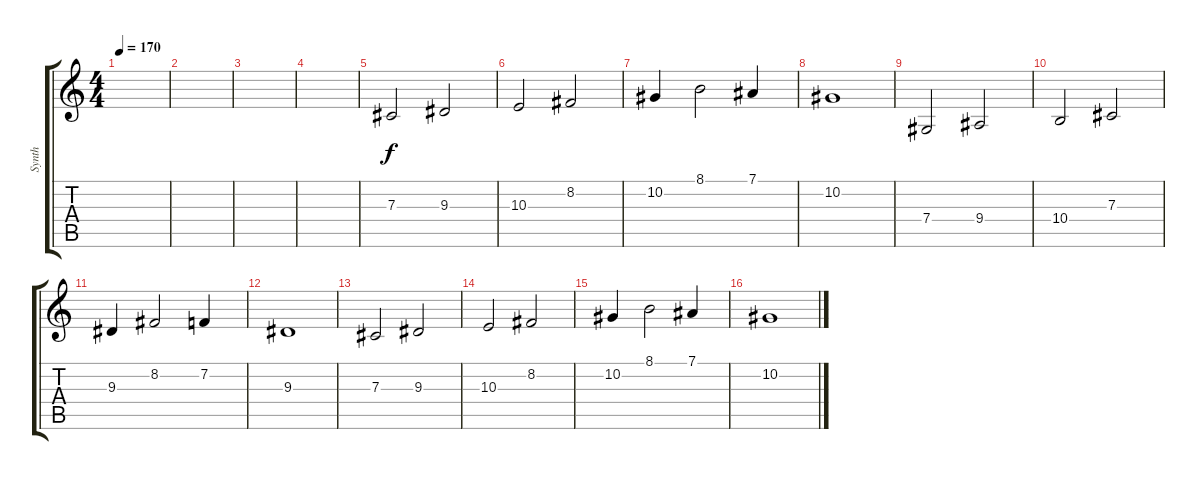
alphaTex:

\track ("Synth" "Synth") {instrument vibraphone}
\staff {score tabs}
\tuning (Eb4 Bb3 Gb3 Db3 Ab2 Eb2) {hide}
\ts (4 4)
\tempo 170
\clef g2
\ks c
|
|
|
|
7.3.2{instrument overdrivenguitar} 9.3.2 |
10.3.2 8.2.2 |
10.2.4 8.1.2 7.1.4 |
10.2.1 |
7.4.2 9.4.2 |
10.4.2 7.3.2 |
9.3.4 8.2.2 7.2.4 |
9.3.1 |
7.3.2 9.3.2 |
10.3.2 8.2.2 |
10.2.4 8.1.2 7.1.4 |
10.2.1
